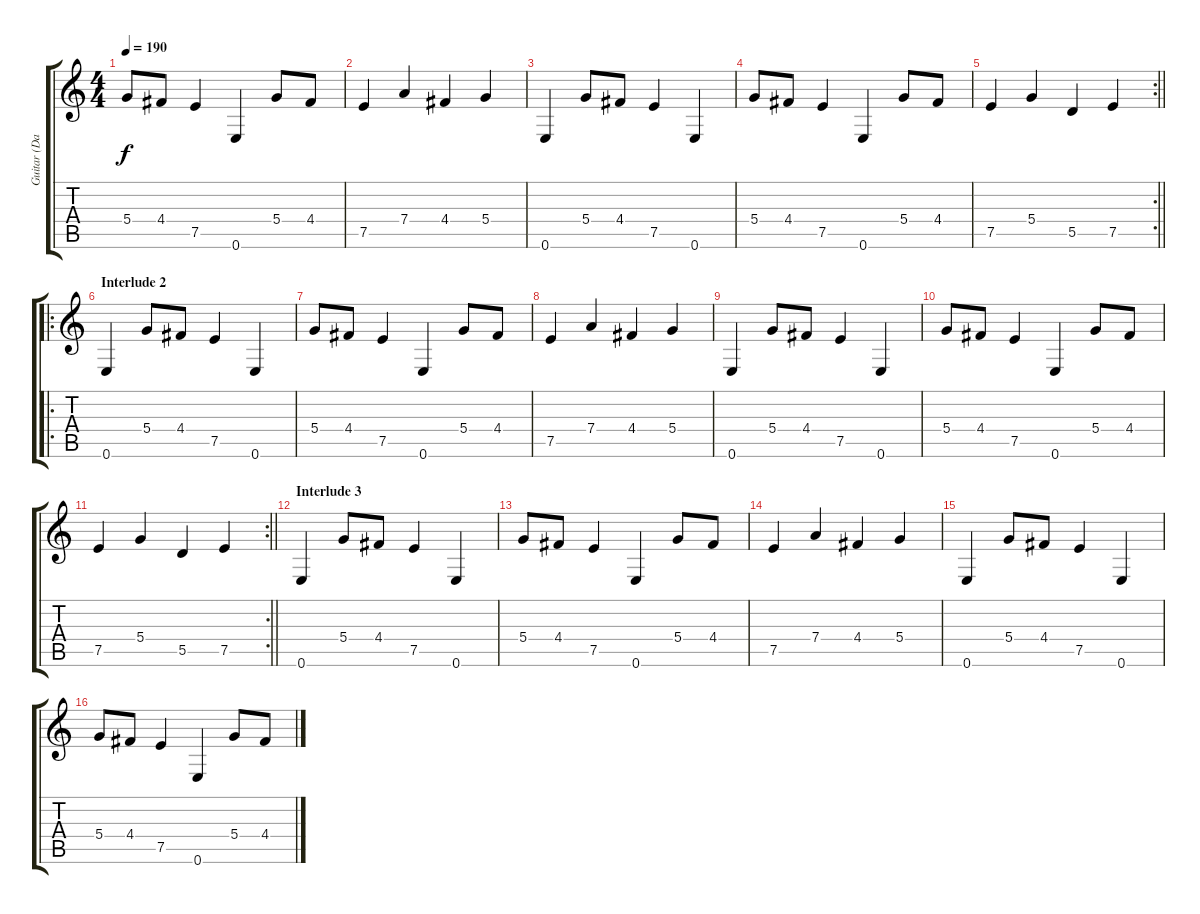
\track ("Guitar (Dave Murray)" "Guitar (Da") {instrument electricguitarjazz}
\staff {score tabs}
\tuning (E4 B3 G3 D3 A2 E2) {hide}
\ts (4 4)
\tempo 190
\clef g2
\ks c
5.4.8{dy f} 4.4.8 7.5.4 0.6.4 5.4.8 4.4.8 |
7.5.4 7.4.4 4.4.4 5.4.4 |
0.6.4 5.4.8 4.4.8 7.5.4 0.6.4 |
5.4.8 4.4.8 7.5.4 0.6.4 5.4.8 4.4.8 |
\rc 2
\barLineRight lightlight
7.5.4 5.4.4 5.5.4 7.5.4 |
\ro
\section ("" "Interlude 2")
0.6.4 5.4.8 4.4.8 7.5.4 0.6.4 |
5.4.8 4.4.8 7.5.4 0.6.4 5.4.8 4.4.8 |
7.5.4 7.4.4 4.4.4 5.4.4 |
0.6.4 5.4.8 4.4.8 7.5.4 0.6.4 |
5.4.8 4.4.8 7.5.4 0.6.4 5.4.8 4.4.8 |
\rc 2
\barLineRight lightlight
7.5.4 5.4.4 5.5.4 7.5.4 |
\section ("" "Interlude 3")
0.6.4 5.4.8 4.4.8 7.5.4 0.6.4 |
5.4.8 4.4.8 7.5.4 0.6.4 5.4.8 4.4.8 |
7.5.4 7.4.4 4.4.4 5.4.4 |
0.6.4 5.4.8 4.4.8 7.5.4 0.6.4 |
5.4.8 4.4.8 7.5.4 0.6.4 5.4.8 4.4.8
